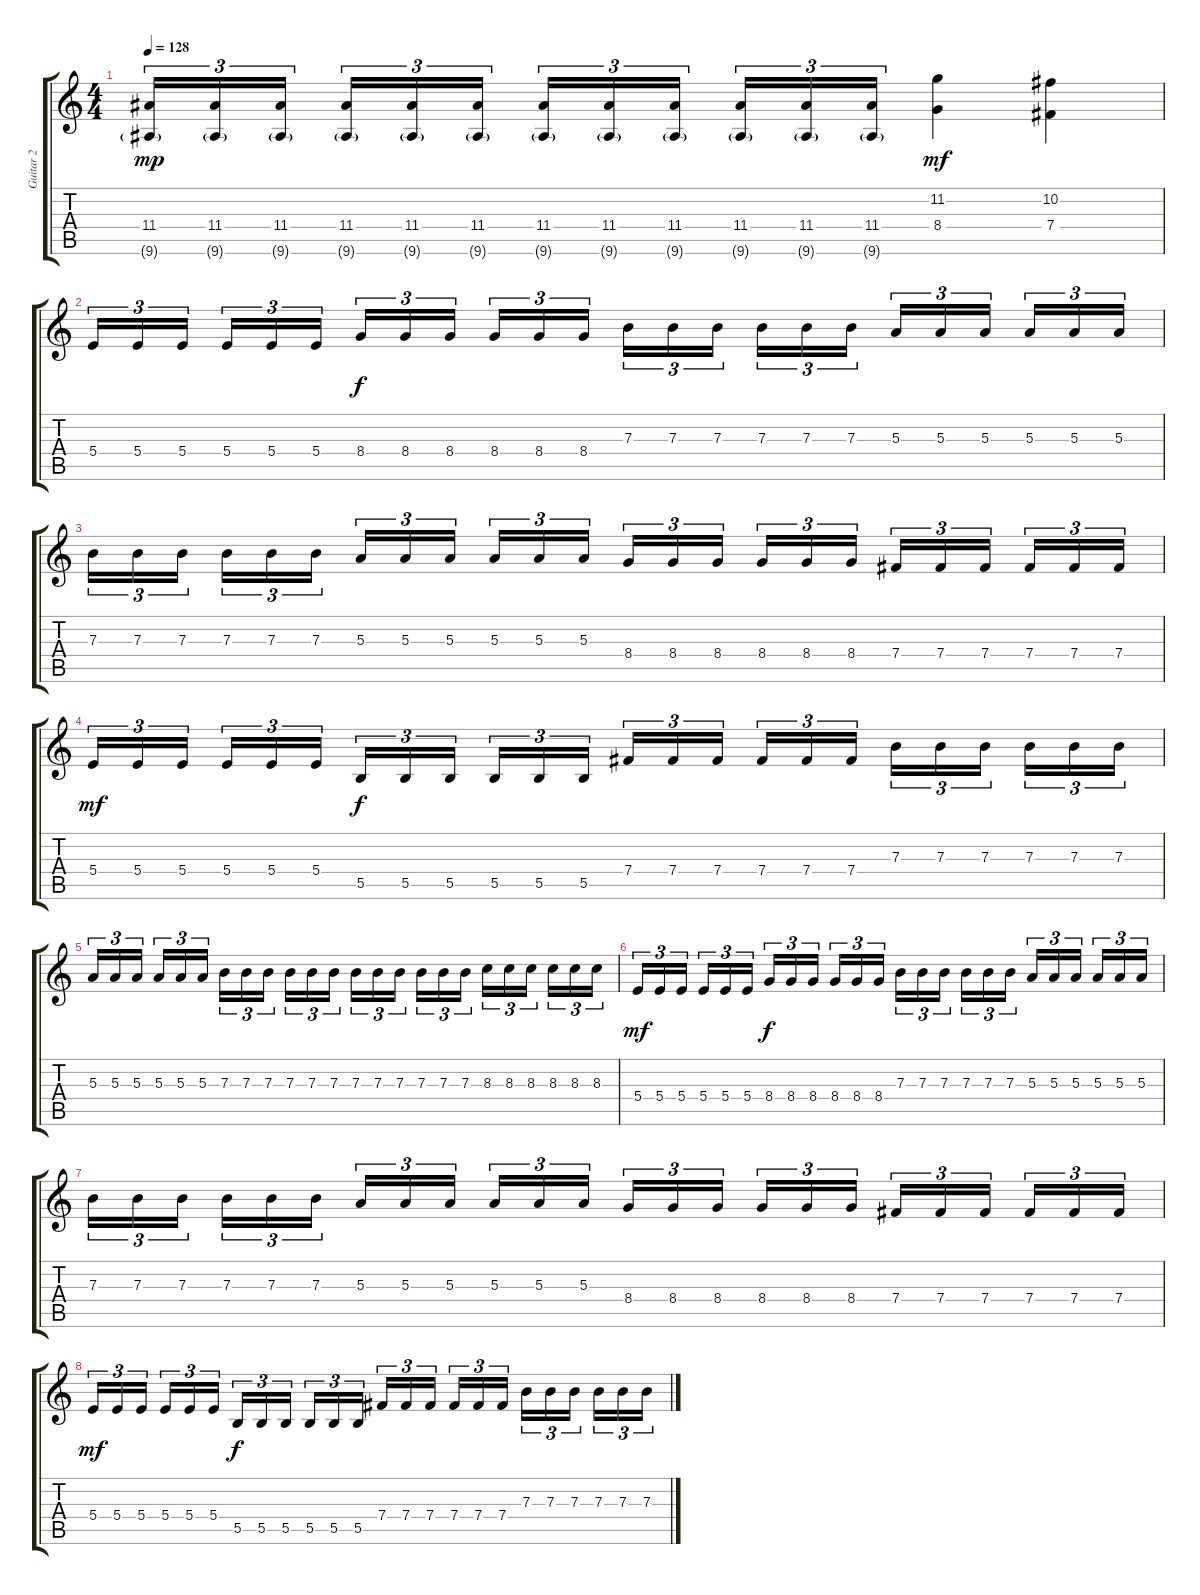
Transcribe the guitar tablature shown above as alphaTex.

\track ("Guitar 2" "Guitar 2") {instrument distortionguitar}
\staff {score tabs}
\tuning (Db4 Ab3 E3 B2 Gb2 Db2) {hide}
\ts (4 4)
\tempo 128
\clef g2
\ks c
(11.4 9.6{g}).16{tu (3 2) dy mp} (11.4 9.6{g}).16{tu (3 2)} (11.4 9.6{g}).16{tu (3 2) beam splitsecondary} (11.4 9.6{g}).16{tu (3 2)} (11.4 9.6{g}).16{tu (3 2)} (11.4 9.6{g}).16{tu (3 2)} (11.4 9.6{g}).16{tu (3 2)} (11.4 9.6{g}).16{tu (3 2)} (11.4 9.6{g}).16{tu (3 2) beam splitsecondary} (11.4 9.6{g}).16{tu (3 2)} (11.4 9.6{g}).16{tu (3 2)} (11.4 9.6{g}).16{tu (3 2)} (11.2 8.4).4{dy mf} (10.2 7.4).4 |
5.4.16{tu (3 2)} 5.4.16{tu (3 2)} 5.4.16{tu (3 2) beam splitsecondary} 5.4.16{tu (3 2)} 5.4.16{tu (3 2)} 5.4.16{tu (3 2)} 8.4.16{tu (3 2) dy f} 8.4.16{tu (3 2)} 8.4.16{tu (3 2) beam splitsecondary} 8.4.16{tu (3 2)} 8.4.16{tu (3 2)} 8.4.16{tu (3 2)} 7.3.16{tu (3 2)} 7.3.16{tu (3 2)} 7.3.16{tu (3 2) beam splitsecondary} 7.3.16{tu (3 2)} 7.3.16{tu (3 2)} 7.3.16{tu (3 2)} 5.3.16{tu (3 2)} 5.3.16{tu (3 2)} 5.3.16{tu (3 2) beam splitsecondary} 5.3.16{tu (3 2)} 5.3.16{tu (3 2)} 5.3.16{tu (3 2)} |
7.3.16{tu (3 2)} 7.3.16{tu (3 2)} 7.3.16{tu (3 2) beam splitsecondary} 7.3.16{tu (3 2)} 7.3.16{tu (3 2)} 7.3.16{tu (3 2)} 5.3.16{tu (3 2)} 5.3.16{tu (3 2)} 5.3.16{tu (3 2) beam splitsecondary} 5.3.16{tu (3 2)} 5.3.16{tu (3 2)} 5.3.16{tu (3 2)} 8.4.16{tu (3 2)} 8.4.16{tu (3 2)} 8.4.16{tu (3 2) beam splitsecondary} 8.4.16{tu (3 2)} 8.4.16{tu (3 2)} 8.4.16{tu (3 2)} 7.4.16{tu (3 2)} 7.4.16{tu (3 2)} 7.4.16{tu (3 2) beam splitsecondary} 7.4.16{tu (3 2)} 7.4.16{tu (3 2)} 7.4.16{tu (3 2)} |
5.4.16{tu (3 2) dy mf} 5.4.16{tu (3 2)} 5.4.16{tu (3 2) beam splitsecondary} 5.4.16{tu (3 2)} 5.4.16{tu (3 2)} 5.4.16{tu (3 2)} 5.5.16{tu (3 2) dy f} 5.5.16{tu (3 2)} 5.5.16{tu (3 2) beam splitsecondary} 5.5.16{tu (3 2)} 5.5.16{tu (3 2)} 5.5.16{tu (3 2)} 7.4.16{tu (3 2)} 7.4.16{tu (3 2)} 7.4.16{tu (3 2) beam splitsecondary} 7.4.16{tu (3 2)} 7.4.16{tu (3 2)} 7.4.16{tu (3 2)} 7.3.16{tu (3 2)} 7.3.16{tu (3 2)} 7.3.16{tu (3 2) beam splitsecondary} 7.3.16{tu (3 2)} 7.3.16{tu (3 2)} 7.3.16{tu (3 2)} |
5.3.16{tu (3 2)} 5.3.16{tu (3 2)} 5.3.16{tu (3 2) beam splitsecondary} 5.3.16{tu (3 2)} 5.3.16{tu (3 2)} 5.3.16{tu (3 2)} 7.3.16{tu (3 2)} 7.3.16{tu (3 2)} 7.3.16{tu (3 2) beam splitsecondary} 7.3.16{tu (3 2)} 7.3.16{tu (3 2)} 7.3.16{tu (3 2)} 7.3.16{tu (3 2)} 7.3.16{tu (3 2)} 7.3.16{tu (3 2) beam splitsecondary} 7.3.16{tu (3 2)} 7.3.16{tu (3 2)} 7.3.16{tu (3 2)} 8.3.16{tu (3 2)} 8.3.16{tu (3 2)} 8.3.16{tu (3 2) beam splitsecondary} 8.3.16{tu (3 2)} 8.3.16{tu (3 2)} 8.3.16{tu (3 2)} |
5.4.16{tu (3 2) dy mf} 5.4.16{tu (3 2)} 5.4.16{tu (3 2) beam splitsecondary} 5.4.16{tu (3 2)} 5.4.16{tu (3 2)} 5.4.16{tu (3 2)} 8.4.16{tu (3 2) dy f} 8.4.16{tu (3 2)} 8.4.16{tu (3 2) beam splitsecondary} 8.4.16{tu (3 2)} 8.4.16{tu (3 2)} 8.4.16{tu (3 2)} 7.3.16{tu (3 2)} 7.3.16{tu (3 2)} 7.3.16{tu (3 2) beam splitsecondary} 7.3.16{tu (3 2)} 7.3.16{tu (3 2)} 7.3.16{tu (3 2)} 5.3.16{tu (3 2)} 5.3.16{tu (3 2)} 5.3.16{tu (3 2) beam splitsecondary} 5.3.16{tu (3 2)} 5.3.16{tu (3 2)} 5.3.16{tu (3 2)} |
7.3.16{tu (3 2)} 7.3.16{tu (3 2)} 7.3.16{tu (3 2) beam splitsecondary} 7.3.16{tu (3 2)} 7.3.16{tu (3 2)} 7.3.16{tu (3 2)} 5.3.16{tu (3 2)} 5.3.16{tu (3 2)} 5.3.16{tu (3 2) beam splitsecondary} 5.3.16{tu (3 2)} 5.3.16{tu (3 2)} 5.3.16{tu (3 2)} 8.4.16{tu (3 2)} 8.4.16{tu (3 2)} 8.4.16{tu (3 2) beam splitsecondary} 8.4.16{tu (3 2)} 8.4.16{tu (3 2)} 8.4.16{tu (3 2)} 7.4.16{tu (3 2)} 7.4.16{tu (3 2)} 7.4.16{tu (3 2) beam splitsecondary} 7.4.16{tu (3 2)} 7.4.16{tu (3 2)} 7.4.16{tu (3 2)} |
5.4.16{tu (3 2) dy mf} 5.4.16{tu (3 2)} 5.4.16{tu (3 2) beam splitsecondary} 5.4.16{tu (3 2)} 5.4.16{tu (3 2)} 5.4.16{tu (3 2)} 5.5.16{tu (3 2) dy f} 5.5.16{tu (3 2)} 5.5.16{tu (3 2) beam splitsecondary} 5.5.16{tu (3 2)} 5.5.16{tu (3 2)} 5.5.16{tu (3 2)} 7.4.16{tu (3 2)} 7.4.16{tu (3 2)} 7.4.16{tu (3 2) beam splitsecondary} 7.4.16{tu (3 2)} 7.4.16{tu (3 2)} 7.4.16{tu (3 2)} 7.3.16{tu (3 2)} 7.3.16{tu (3 2)} 7.3.16{tu (3 2) beam splitsecondary} 7.3.16{tu (3 2)} 7.3.16{tu (3 2)} 7.3.16{tu (3 2)}
